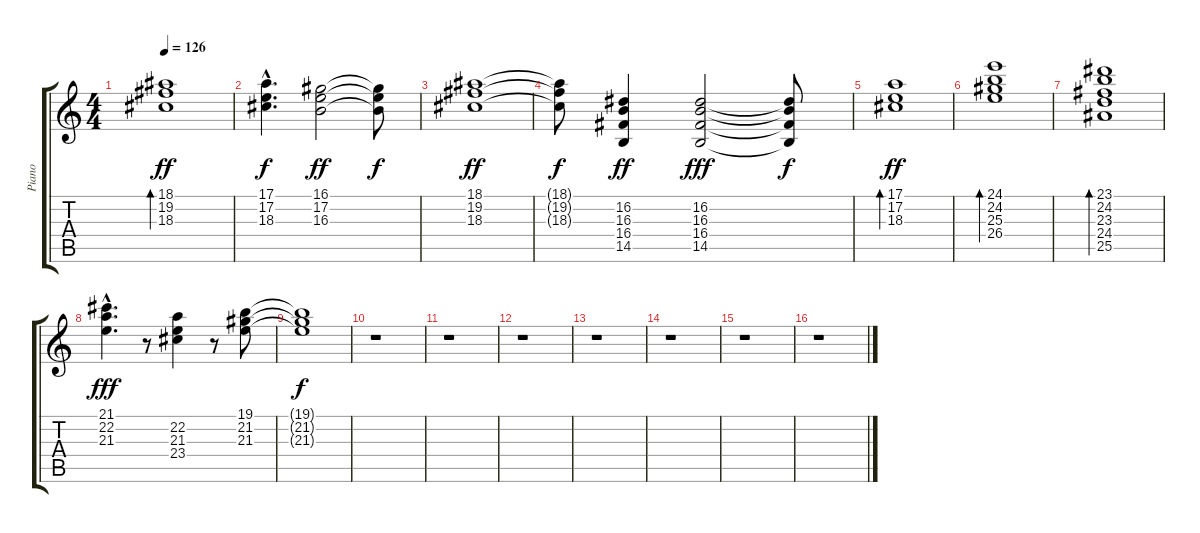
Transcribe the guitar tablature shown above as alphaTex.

\track ("Piano" "Piano") {instrument acousticgrandpiano}
\staff {score tabs}
\tuning (E4 B3 G3 D3 A2 E2) {hide}
\ts (4 4)
\tempo 126
\clef g2
\ks c
(18.1 19.2 18.3).1{bd 240 dy ff} |
(17.1{hac} 17.2{hac} 18.3{hac}).4{d dy f} (16.1 17.2 16.3).2{dy ff} (16.1{t} 17.2{t} 16.3{t}).8{dy f} |
(18.1 19.2 18.3).1{dy ff} |
(18.1{t} 19.2{t} 18.3{t}).8{dy f} (16.2 16.3 16.4 14.5).4{dy ff} (16.2 16.3 16.4 14.5).2{dy fff} (16.2{t} 16.3{t} 16.4{t} 14.5{t}).8{dy f} |
(17.1 17.2 18.3).1{bd 240 dy ff} |
(24.1 24.2 25.3 26.4).1{bd 240} |
(23.1 24.2 23.3 24.4 25.5).1{bd 240} |
(21.1{hac} 22.2{hac} 21.3{hac}).4{d dy fff} r.8 (22.2 21.3 23.4).4 r.8 (19.1 21.2 21.3).8 |
(19.1{t} 21.2{t} 21.3{t}).1{dy f} |
r.1 |
r.1 |
r.1 |
r.1 |
r.1 |
r.1 |
r.1
